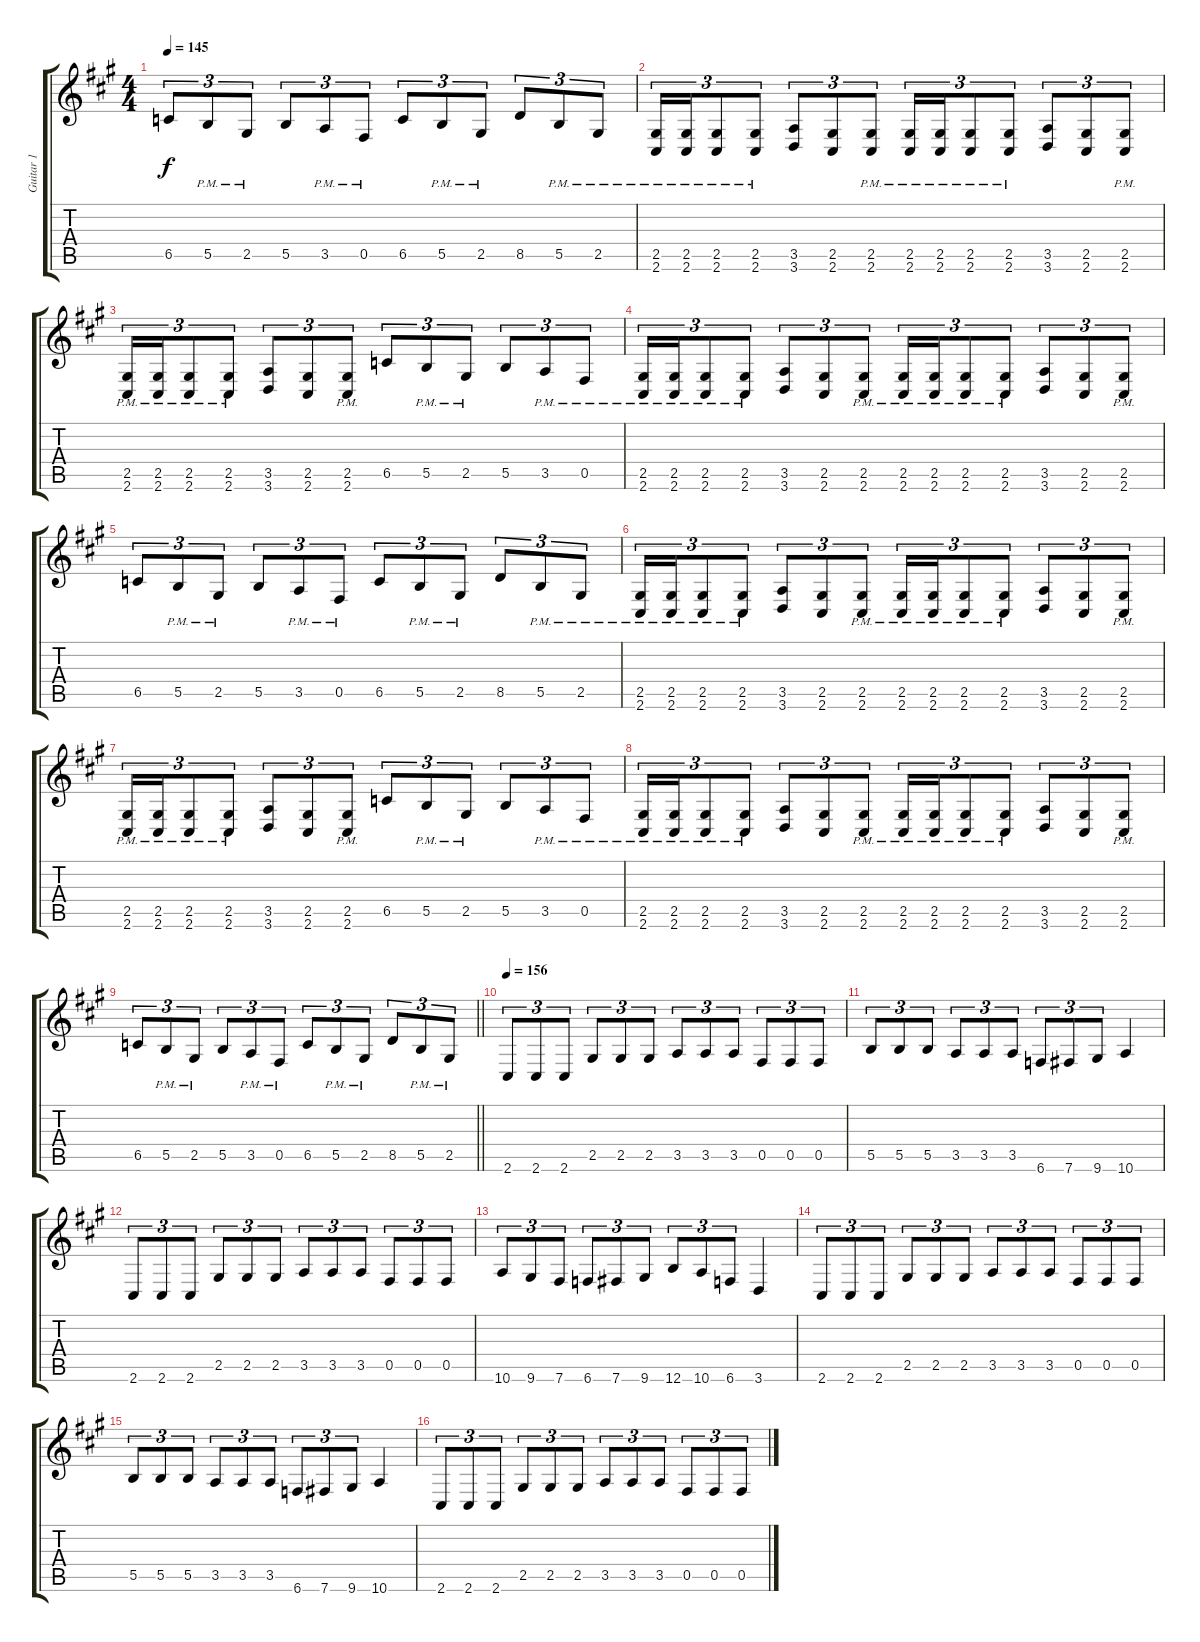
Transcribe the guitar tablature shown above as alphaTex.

\track ("Guitar 1" "Guitar 1") {instrument distortionguitar}
\staff {score tabs}
\tuning (Db4 Ab3 E3 B2 Gb2 B1) {hide}
\ts (4 4)
\tempo 145
\clef g2
\ks a
6.5.8{tu (3 2) dy f} 5.5{pm}.8{tu (3 2)} 2.5{pm}.8{tu (3 2)} 5.5.8{tu (3 2)} 3.5{pm}.8{tu (3 2)} 0.5{pm}.8{tu (3 2)} 6.5.8{tu (3 2)} 5.5{pm}.8{tu (3 2)} 2.5{pm}.8{tu (3 2)} 8.5.8{tu (3 2)} 5.5{pm}.8{tu (3 2)} 2.5{pm}.8{tu (3 2)} |
(2.5{pm} 2.6{pm}).16{tu (3 2)} (2.5{pm} 2.6{pm}).16{tu (3 2)} (2.5{pm} 2.6{pm}).8{tu (3 2)} (2.5{pm} 2.6{pm}).8{tu (3 2)} (3.5 3.6).8{tu (3 2)} (2.5 2.6).8{tu (3 2)} (2.5{pm} 2.6{pm}).8{tu (3 2)} (2.5{pm} 2.6{pm}).16{tu (3 2)} (2.5{pm} 2.6{pm}).16{tu (3 2)} (2.5{pm} 2.6{pm}).8{tu (3 2)} (2.5{pm} 2.6{pm}).8{tu (3 2)} (3.5 3.6).8{tu (3 2)} (2.5 2.6).8{tu (3 2)} (2.5{pm} 2.6{pm}).8{tu (3 2)} |
(2.5{pm} 2.6{pm}).16{tu (3 2)} (2.5{pm} 2.6{pm}).16{tu (3 2)} (2.5{pm} 2.6{pm}).8{tu (3 2)} (2.5{pm} 2.6{pm}).8{tu (3 2)} (3.5 3.6).8{tu (3 2)} (2.5 2.6).8{tu (3 2)} (2.5{pm} 2.6{pm}).8{tu (3 2)} 6.5.8{tu (3 2)} 5.5{pm}.8{tu (3 2)} 2.5{pm}.8{tu (3 2)} 5.5.8{tu (3 2)} 3.5{pm}.8{tu (3 2)} 0.5{pm}.8{tu (3 2)} |
(2.5{pm} 2.6{pm}).16{tu (3 2)} (2.5{pm} 2.6{pm}).16{tu (3 2)} (2.5{pm} 2.6{pm}).8{tu (3 2)} (2.5{pm} 2.6{pm}).8{tu (3 2)} (3.5 3.6).8{tu (3 2)} (2.5 2.6).8{tu (3 2)} (2.5{pm} 2.6{pm}).8{tu (3 2)} (2.5{pm} 2.6{pm}).16{tu (3 2)} (2.5{pm} 2.6{pm}).16{tu (3 2)} (2.5{pm} 2.6{pm}).8{tu (3 2)} (2.5{pm} 2.6{pm}).8{tu (3 2)} (3.5 3.6).8{tu (3 2)} (2.5 2.6).8{tu (3 2)} (2.5{pm} 2.6{pm}).8{tu (3 2)} |
6.5.8{tu (3 2)} 5.5{pm}.8{tu (3 2)} 2.5{pm}.8{tu (3 2)} 5.5.8{tu (3 2)} 3.5{pm}.8{tu (3 2)} 0.5{pm}.8{tu (3 2)} 6.5.8{tu (3 2)} 5.5{pm}.8{tu (3 2)} 2.5{pm}.8{tu (3 2)} 8.5.8{tu (3 2)} 5.5{pm}.8{tu (3 2)} 2.5{pm}.8{tu (3 2)} |
(2.5{pm} 2.6{pm}).16{tu (3 2)} (2.5{pm} 2.6{pm}).16{tu (3 2)} (2.5{pm} 2.6{pm}).8{tu (3 2)} (2.5{pm} 2.6{pm}).8{tu (3 2)} (3.5 3.6).8{tu (3 2)} (2.5 2.6).8{tu (3 2)} (2.5{pm} 2.6{pm}).8{tu (3 2)} (2.5{pm} 2.6{pm}).16{tu (3 2)} (2.5{pm} 2.6{pm}).16{tu (3 2)} (2.5{pm} 2.6{pm}).8{tu (3 2)} (2.5{pm} 2.6{pm}).8{tu (3 2)} (3.5 3.6).8{tu (3 2)} (2.5 2.6).8{tu (3 2)} (2.5{pm} 2.6{pm}).8{tu (3 2)} |
(2.5{pm} 2.6{pm}).16{tu (3 2)} (2.5{pm} 2.6{pm}).16{tu (3 2)} (2.5{pm} 2.6{pm}).8{tu (3 2)} (2.5{pm} 2.6{pm}).8{tu (3 2)} (3.5 3.6).8{tu (3 2)} (2.5 2.6).8{tu (3 2)} (2.5{pm} 2.6{pm}).8{tu (3 2)} 6.5.8{tu (3 2)} 5.5{pm}.8{tu (3 2)} 2.5{pm}.8{tu (3 2)} 5.5.8{tu (3 2)} 3.5{pm}.8{tu (3 2)} 0.5{pm}.8{tu (3 2)} |
(2.5{pm} 2.6{pm}).16{tu (3 2)} (2.5{pm} 2.6{pm}).16{tu (3 2)} (2.5{pm} 2.6{pm}).8{tu (3 2)} (2.5{pm} 2.6{pm}).8{tu (3 2)} (3.5 3.6).8{tu (3 2)} (2.5 2.6).8{tu (3 2)} (2.5{pm} 2.6{pm}).8{tu (3 2)} (2.5{pm} 2.6{pm}).16{tu (3 2)} (2.5{pm} 2.6{pm}).16{tu (3 2)} (2.5{pm} 2.6{pm}).8{tu (3 2)} (2.5{pm} 2.6{pm}).8{tu (3 2)} (3.5 3.6).8{tu (3 2)} (2.5 2.6).8{tu (3 2)} (2.5{pm} 2.6{pm}).8{tu (3 2)} |
\barLineRight lightlight
6.5.8{tu (3 2)} 5.5{pm}.8{tu (3 2)} 2.5{pm}.8{tu (3 2)} 5.5.8{tu (3 2)} 3.5{pm}.8{tu (3 2)} 0.5{pm}.8{tu (3 2)} 6.5.8{tu (3 2)} 5.5{pm}.8{tu (3 2)} 2.5{pm}.8{tu (3 2)} 8.5.8{tu (3 2)} 5.5{pm}.8{tu (3 2)} 2.5{pm}.8{tu (3 2)} |
\section ("" "")
\tempo 156
2.6.8{tu (3 2)} 2.6.8{tu (3 2)} 2.6.8{tu (3 2)} 2.5.8{tu (3 2)} 2.5.8{tu (3 2)} 2.5.8{tu (3 2)} 3.5.8{tu (3 2)} 3.5.8{tu (3 2)} 3.5.8{tu (3 2)} 0.5.8{tu (3 2)} 0.5.8{tu (3 2)} 0.5.8{tu (3 2)} |
5.5.8{tu (3 2)} 5.5.8{tu (3 2)} 5.5.8{tu (3 2)} 3.5.8{tu (3 2)} 3.5.8{tu (3 2)} 3.5.8{tu (3 2)} 6.6.8{tu (3 2)} 7.6.8{tu (3 2)} 9.6.8{tu (3 2)} 10.6.4 |
2.6.8{tu (3 2)} 2.6.8{tu (3 2)} 2.6.8{tu (3 2)} 2.5.8{tu (3 2)} 2.5.8{tu (3 2)} 2.5.8{tu (3 2)} 3.5.8{tu (3 2)} 3.5.8{tu (3 2)} 3.5.8{tu (3 2)} 0.5.8{tu (3 2)} 0.5.8{tu (3 2)} 0.5.8{tu (3 2)} |
10.6.8{tu (3 2)} 9.6.8{tu (3 2)} 7.6.8{tu (3 2)} 6.6.8{tu (3 2)} 7.6.8{tu (3 2)} 9.6.8{tu (3 2)} 12.6.8{tu (3 2)} 10.6.8{tu (3 2)} 6.6.8{tu (3 2)} 3.6.4 |
2.6.8{tu (3 2)} 2.6.8{tu (3 2)} 2.6.8{tu (3 2)} 2.5.8{tu (3 2)} 2.5.8{tu (3 2)} 2.5.8{tu (3 2)} 3.5.8{tu (3 2)} 3.5.8{tu (3 2)} 3.5.8{tu (3 2)} 0.5.8{tu (3 2)} 0.5.8{tu (3 2)} 0.5.8{tu (3 2)} |
5.5.8{tu (3 2)} 5.5.8{tu (3 2)} 5.5.8{tu (3 2)} 3.5.8{tu (3 2)} 3.5.8{tu (3 2)} 3.5.8{tu (3 2)} 6.6.8{tu (3 2)} 7.6.8{tu (3 2)} 9.6.8{tu (3 2)} 10.6.4 |
2.6.8{tu (3 2)} 2.6.8{tu (3 2)} 2.6.8{tu (3 2)} 2.5.8{tu (3 2)} 2.5.8{tu (3 2)} 2.5.8{tu (3 2)} 3.5.8{tu (3 2)} 3.5.8{tu (3 2)} 3.5.8{tu (3 2)} 0.5.8{tu (3 2)} 0.5.8{tu (3 2)} 0.5.8{tu (3 2)}
